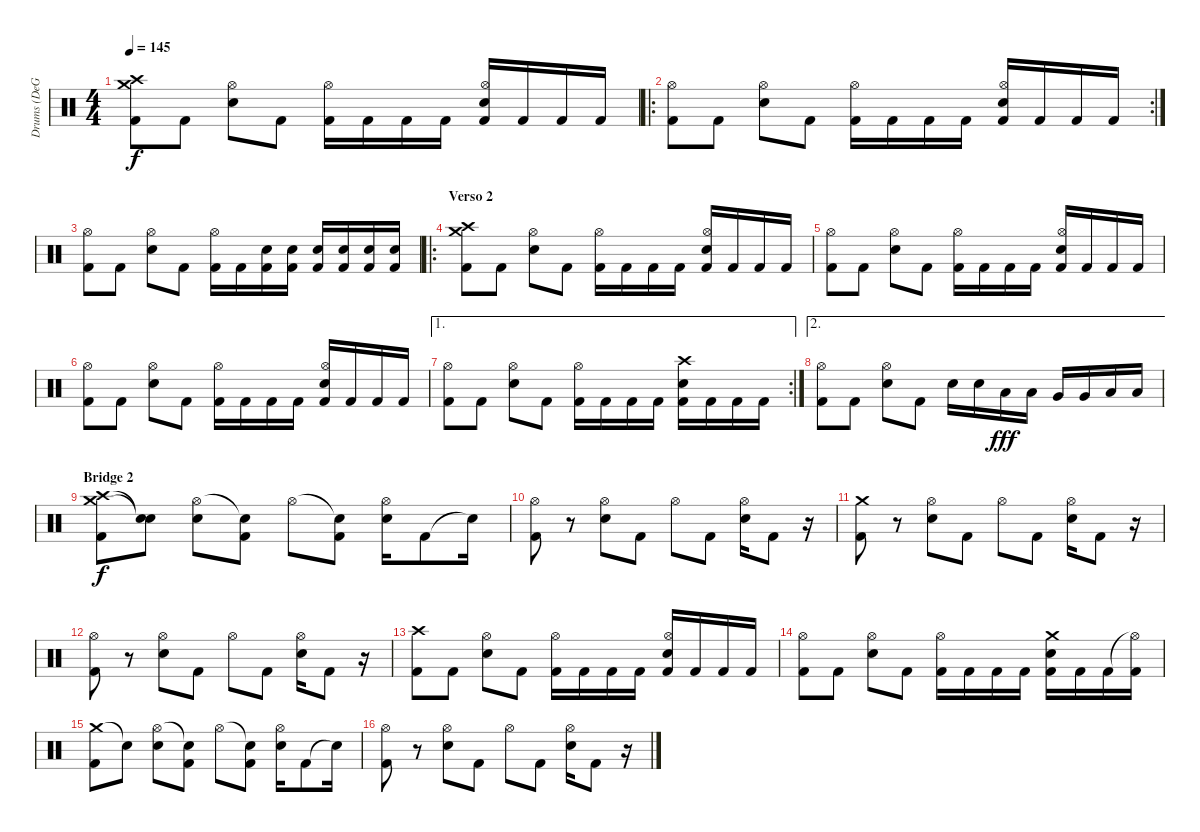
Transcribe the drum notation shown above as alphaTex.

\track ("Drums (DeGrasso)" "Drums (DeG") {instrument percussion}
\staff {score}
\articulation defaults
\ts (4 4)
\tempo 145
\clef neutral
\ks c
("Crash medium (hit)" "Crash high (hit)" "Kick (hit) 2").8{dy f} "Kick (hit) 2".8 ("Hi-Hat (open)" "Snare (hit) 2").8 "Kick (hit) 2".8 ("Hi-Hat (open)" "Kick (hit) 2").16 "Kick (hit) 2".16 "Kick (hit) 2".16 "Kick (hit) 2".16 ("Hi-Hat (open)" "Snare (hit) 2" "Kick (hit) 2").16 "Kick (hit) 2".16 "Kick (hit) 2".16 "Kick (hit) 2".16 |
\ro
\rc 2
("Hi-Hat (open)" "Kick (hit) 2").8 "Kick (hit) 2".8 ("Hi-Hat (open)" "Snare (hit) 2").8 "Kick (hit) 2".8 ("Hi-Hat (open)" "Kick (hit) 2").16 "Kick (hit) 2".16 "Kick (hit) 2".16 "Kick (hit) 2".16 ("Hi-Hat (open)" "Snare (hit) 2" "Kick (hit) 2").16 "Kick (hit) 2".16 "Kick (hit) 2".16 "Kick (hit) 2".16 |
("Hi-Hat (open)" "Kick (hit) 2").8 "Kick (hit) 2".8 ("Hi-Hat (open)" "Snare (hit) 2").8 "Kick (hit) 2".8 ("Hi-Hat (open)" "Kick (hit) 2").16 "Kick (hit) 2".16 ("Snare (hit) 2" "Kick (hit) 2").16 ("Snare (hit) 2" "Kick (hit) 2").16 ("Snare (hit) 2" "Kick (hit) 2").16 ("Snare (hit) 2" "Kick (hit) 2").16 ("Snare (hit) 2" "Kick (hit) 2").16 ("Snare (hit) 2" "Kick (hit) 2").16 |
\ro
\section ("" "Verso 2")
("Crash medium (hit)" "Crash high (hit)" "Kick (hit) 2").8 "Kick (hit) 2".8 ("Hi-Hat (open)" "Snare (hit) 2").8 "Kick (hit) 2".8 ("Hi-Hat (open)" "Kick (hit) 2").16 "Kick (hit) 2".16 "Kick (hit) 2".16 "Kick (hit) 2".16 ("Hi-Hat (open)" "Snare (hit) 2" "Kick (hit) 2").16 "Kick (hit) 2".16 "Kick (hit) 2".16 "Kick (hit) 2".16 |
("Hi-Hat (open)" "Kick (hit) 2").8 "Kick (hit) 2".8 ("Hi-Hat (open)" "Snare (hit) 2").8 "Kick (hit) 2".8 ("Hi-Hat (open)" "Kick (hit) 2").16 "Kick (hit) 2".16 "Kick (hit) 2".16 "Kick (hit) 2".16 ("Hi-Hat (open)" "Snare (hit) 2" "Kick (hit) 2").16 "Kick (hit) 2".16 "Kick (hit) 2".16 "Kick (hit) 2".16 |
("Hi-Hat (open)" "Kick (hit) 2").8 "Kick (hit) 2".8 ("Hi-Hat (open)" "Snare (hit) 2").8 "Kick (hit) 2".8 ("Hi-Hat (open)" "Kick (hit) 2").16 "Kick (hit) 2".16 "Kick (hit) 2".16 "Kick (hit) 2".16 ("Hi-Hat (open)" "Snare (hit) 2" "Kick (hit) 2").16 "Kick (hit) 2".16 "Kick (hit) 2".16 "Kick (hit) 2".16 |
\ae 1
\rc 2
("Hi-Hat (open)" "Kick (hit) 2").8 "Kick (hit) 2".8 ("Hi-Hat (open)" "Snare (hit) 2").8 "Kick (hit) 2".8 ("Hi-Hat (open)" "Kick (hit) 2").16 "Kick (hit) 2".16 "Kick (hit) 2".16 "Kick (hit) 2".16 ("Crash high (hit)" "Snare (hit) 2" "Kick (hit) 2").16 "Kick (hit) 2".16 "Kick (hit) 2".16 "Kick (hit) 2".16 |
\ae 2
("Hi-Hat (open)" "Kick (hit) 2").8 "Kick (hit) 2".8 ("Hi-Hat (open)" "Snare (hit) 2").8 "Kick (hit) 2".8 "Snare (hit) 2".16 "Snare (hit) 2".16 "Low Tom (hit)".16{dy fff} "Low Tom (hit)".16 "Very Low Tom (hit)".16 "Very Low Tom (hit)".16 "Low Floor Tom (hit)".16 "Low Floor Tom (hit)".16 |
\section ("" "Bridge 2")
("Crash medium (hit)" "Crash high (hit)" "Kick (hit) 2").8{dy f} ("Snare (hit)"{t} "Snare (hit)"{t}).8 ("Hi-Hat (open)" "Snare (hit) 2").8 ("Snare (hit)"{t} "Kick (hit) 2").8 "Hi-Hat (open)".8 ("Snare (hit)"{t} "Kick (hit) 2").8 ("Hi-Hat (open)" "Snare (hit) 2").16 "Kick (hit) 2".8 "Snare (hit)"{t}.16 |
("Hi-Hat (open)" "Kick (hit) 2").8 r.8 ("Hi-Hat (open)" "Snare (hit) 2").8 "Kick (hit) 2".8 "Hi-Hat (open)".8 "Kick (hit) 2".8 ("Hi-Hat (open)" "Snare (hit) 2").16 "Kick (hit) 2".8 r.16 |
("Crash medium (hit)" "Kick (hit) 2").8 r.8 ("Hi-Hat (open)" "Snare (hit) 2").8 "Kick (hit) 2".8 "Hi-Hat (open)".8 "Kick (hit) 2".8 ("Hi-Hat (open)" "Snare (hit) 2").16 "Kick (hit) 2".8 r.16 |
("Hi-Hat (open)" "Kick (hit) 2").8 r.8 ("Hi-Hat (open)" "Snare (hit) 2").8 "Kick (hit) 2".8 "Hi-Hat (open)".8 "Kick (hit) 2".8 ("Hi-Hat (open)" "Snare (hit) 2").16 "Kick (hit) 2".8 r.16 |
("Crash high (hit)" "Kick (hit) 2").8 "Kick (hit) 2".8 ("Hi-Hat (open)" "Snare (hit) 2").8 "Kick (hit) 2".8 ("Hi-Hat (open)" "Kick (hit) 2").16 "Kick (hit) 2".16 "Kick (hit) 2".16 "Kick (hit) 2".16 ("Hi-Hat (open)" "Snare (hit) 2" "Kick (hit) 2").16 "Kick (hit) 2".16 "Kick (hit) 2".16 "Kick (hit) 2".16 |
("Hi-Hat (open)" "Kick (hit) 2").8 "Kick (hit) 2".8 ("Hi-Hat (open)" "Snare (hit) 2").8 "Kick (hit) 2".8 ("Hi-Hat (open)" "Kick (hit) 2").16 "Kick (hit) 2".16 "Kick (hit) 2".16 "Kick (hit) 2".16 ("Crash medium (hit)" "Snare (hit) 2" "Kick (hit) 2").16 "Kick (hit) 2".16 "Kick (hit) 2".16 ("Hi-Hat (open)"{t} "Kick (hit) 2").16 |
("Crash medium (hit)" "Kick (hit) 2").8 "Snare (hit)"{t}.8 ("Hi-Hat (open)" "Snare (hit) 2").8 ("Snare (hit)"{t} "Kick (hit) 2").8 "Hi-Hat (open)".8 ("Snare (hit)"{t} "Kick (hit) 2").8 ("Hi-Hat (open)" "Snare (hit) 2").16 "Kick (hit) 2".8 "Snare (hit)"{t}.16 |
("Hi-Hat (open)" "Kick (hit) 2").8 r.8 ("Hi-Hat (open)" "Snare (hit) 2").8 "Kick (hit) 2".8 "Hi-Hat (open)".8 "Kick (hit) 2".8 ("Hi-Hat (open)" "Snare (hit) 2").16 "Kick (hit) 2".8 r.16
